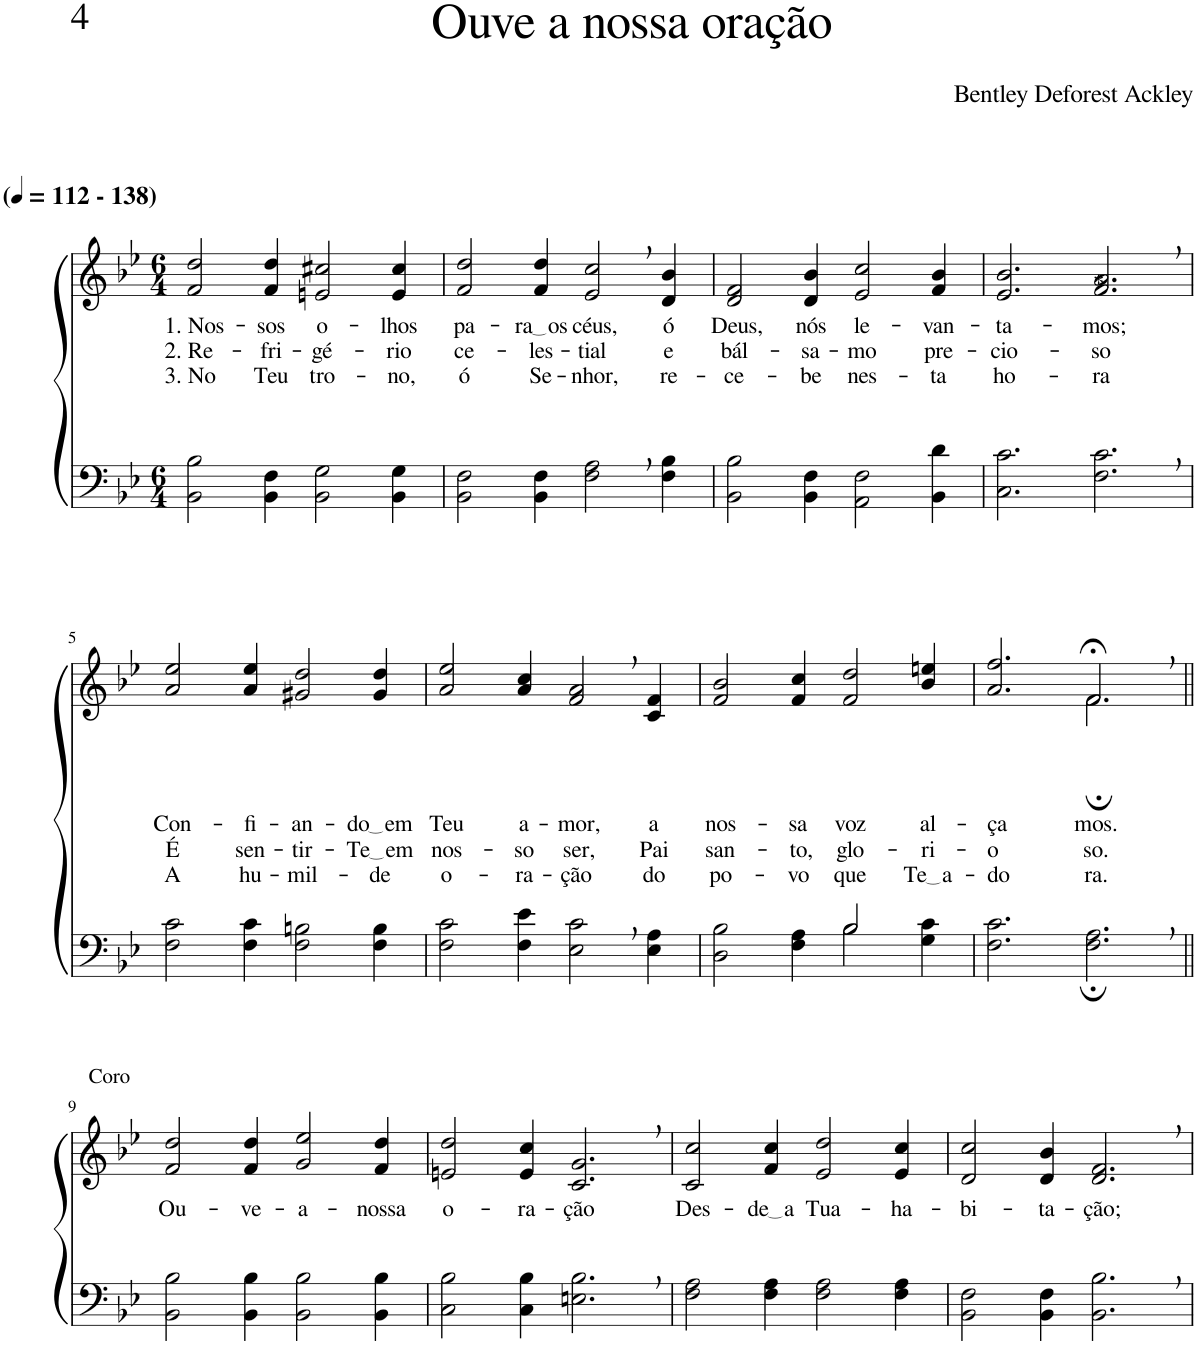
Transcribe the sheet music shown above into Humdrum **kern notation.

**kern	**kern	**text	**text	**text	**harte
*part2	*part1	*part1	*part1	*part1	*part1
*staff2	*staff1	*staff1	*staff1	*staff1	*
*I"Parte III e IV	*I"Parte I e II	*	*	*	*
*clefF4	*clefG2	*	*	*	*
*Trd1c2	*Trd1c2	*	*	*	*
*k[b-e-]	*k[b-e-]	*	*	*	*
*M6/4	*M6/4	*	*	*	*
*MM112	*MM112	*	*	*	*
=1	=1	=1	=1	=1	=1
!	!LO:TX:a:B:t=(	!	!	!	!
!	!LO:TX:a:B:t=- 138)	!	!	!	!
!	!	!LO:LY:b	!LO:LY:b	!LO:LY:b	!
2BB-\ 2B-\	2f/ 2dd/	1. Nos-	2. Re-	3. No	.
!	!	!LO:LY:b	!LO:LY:b	!LO:LY:b	!
4BB-\ 4F\	4f/ 4dd/	-sos	-fri-	Teu	.
!	!	!LO:LY:b	!LO:LY:b	!LO:LY:b	!
2BB-\ 2G\	2en/ 2cc#X/	o-	-gé-	tro-	.
!	!	!LO:LY:b	!LO:LY:b	!LO:LY:b	!
4BB-\ 4G\	4e/ 4cc#/	-lhos	-rio	-no,	.
=2	=2	=2	=2	=2	=2
!	!	!LO:LY:b	!LO:LY:b	!LO:LY:b	!
2BB-\ 2F\	2f/ 2dd/	pa-	ce-	ó	.
!	!	!LO:LY:b	!LO:LY:b	!LO:LY:b	!
4BB-\ 4F\	4f/ 4dd/	ra os	-les-	Se-	.
!	!	!LO:LY:b	!LO:LY:b	!LO:LY:b	!
2F\, 2A\,	2e-/, 2cc/,	céus,	-tial	-nhor,	.
!	!	!LO:LY:b	!LO:LY:b	!LO:LY:b	!
4F\ 4B-\	4d/ 4b-/	ó	e	re-	.
=3	=3	=3	=3	=3	=3
!	!	!LO:LY:b	!LO:LY:b	!LO:LY:b	!
2BB-\ 2B-\	2d/ 2f/	Deus,	bál-	-ce-	.
!	!	!LO:LY:b	!LO:LY:b	!LO:LY:b	!
4BB-\ 4F\	4d/ 4b-/	nós	-sa-	-be	.
!	!	!LO:LY:b	!LO:LY:b	!LO:LY:b	!
2AA\ 2F\	2e-/ 2cc/	le-	-mo	nes-	.
!	!	!LO:LY:b	!LO:LY:b	!LO:LY:b	!
4BB-\ 4d\	4f/ 4b-/	-van-	pre-	-ta	.
=4	=4	=4	=4	=4	=4
!	!	!LO:LY:b	!LO:LY:b	!LO:LY:b	!
2.C\ 2.c\	2.e-/ 2.b-/	-ta-	-cio-	ho-	.
!	!	!LO:LY:b	!LO:LY:b	!LO:LY:b	!LO:H:kt=*
2.F\, 2.c\,	2.f/, 2.a/,	-mos;	-so	-ra	N
!!LO:LB:g=z
=5	=5	=5	=5	=5	=5
!	!	!LO:LY:b	!LO:LY:b	!LO:LY:b	!
2F\ 2c\	2a/ 2ee-/	Con-	É	A	.
!	!	!LO:LY:b	!LO:LY:b	!LO:LY:b	!
4F\ 4c\	4a/ 4ee-/	-fi-	sen-	hu-	.
!	!	!LO:LY:b	!LO:LY:b	!LO:LY:b	!
2F\ 2Bn\	2g#X/ 2dd/	-an-	-tir-	-mil-	.
!	!	!LO:LY:b	!LO:LY:b	!LO:LY:b	!
4F\ 4B\	4g#/ 4dd/	do em	Te em	-de	.
=6	=6	=6	=6	=6	=6
!	!	!LO:LY:b	!LO:LY:b	!LO:LY:b	!
2F\ 2c\	2a/ 2ee-/	Teu	nos-	o-	.
!	!	!LO:LY:b	!LO:LY:b	!LO:LY:b	!
4F\ 4e-\	4a/ 4cc/	a-	-so	-ra-	.
!	!	!LO:LY:b	!LO:LY:b	!LO:LY:b	!
2E-\, 2c\,	2f/, 2a/,	-mor,	ser,	-ção	.
!	!	!LO:LY:b	!LO:LY:b	!LO:LY:b	!
4E-\ 4A\	4c/ 4f/	a	Pai	do	.
=7	=7	=7	=7	=7	=7
*^	*	*	*	*	*
!	!	!	!LO:LY:b	!LO:LY:b	!LO:LY:b	!
2.ryy	2D\ 2B-\	2f/ 2b-/	nos-	san-	po-	.
!	!	!	!LO:LY:b	!LO:LY:b	!LO:LY:b	!
.	4F\ 4A\	4f/ 4cc/	-sa	-to,	-vo	.
!	!	!	!LO:LY:b	!LO:LY:b	!LO:LY:b	!
2B-/	2B-\	2f/ 2dd/	voz	glo-	que	.
!	!	!	!LO:LY:b	!LO:LY:b	!LO:LY:b	!
4ryy	4G\ 4c\	4b-/ 4een/	al-	-ri-	Te a	.
=8	=8	=8	=8	=8	=8	=8
!	!	!	!LO:LY:b	!LO:LY:b	!LO:LY:b	!
*v	*v	*^	*	*	*	*
2.F\ 2.c\	2.a/ 2.ff/	2.ryy	-ça-	-o-	-do-	.
!	!	!	!LO:LY:b	!LO:LY:b	!LO:LY:b	!
2.F\;, 2.A\;,	2.f;<,/	2.f;\	-mos.	-so.	-ra.	.
!!LO:LB:g=z
=9||	=9||	=9||	=9||	=9||	=9||	=9||
!	!LO:TX:a:t=Coro	!	!	!	!	!
!	!	!	!LO:LY:b	!	!	!
*	*v	*v	*	*	*	*
2BB-\ 2B-\	2f/ 2dd/	Ou-	.	.	.
!	!	!LO:LY:b	!	!	!
4BB-\ 4B-\	4f/ 4dd/	-ve-	.	.	.
!	!	!LO:LY:b	!	!	!
2BB-\ 2B-\	2g/ 2ee-/	-a-	.	.	.
!	!	!LO:LY:b	!	!	!
4BB-\ 4B-\	4f/ 4dd/	-nossa	.	.	.
=10	=10	=10	=10	=10	=10
!	!	!LO:LY:b	!	!	!
2C\ 2B-\	2en/ 2dd/	o-	.	.	.
!	!	!LO:LY:b	!	!	!
4C\ 4B-\	4e/ 4cc/	-ra-	.	.	.
!	!	!LO:LY:b	!	!	!
2.En\, 2.B-\,	2.c/, 2.g/,	-ção	.	.	.
=11	=11	=11	=11	=11	=11
!	!	!LO:LY:b	!	!	!
2F\ 2A\	2c/ 2cc/	Des-	.	.	.
!	!	!LO:LY:b	!	!	!
4F\ 4A\	4f/ 4cc/	de a	.	.	.
!	!	!LO:LY:b	!	!	!
2F\ 2A\	2e-/ 2dd/	Tua-	.	.	.
!	!	!LO:LY:b	!	!	!
4F\ 4A\	4e-/ 4cc/	-ha-	.	.	.
=12	=12	=12	=12	=12	=12
!	!	!LO:LY:b	!	!	!
2BB-\ 2F\	2d/ 2cc/	-bi-	.	.	.
!	!	!LO:LY:b	!	!	!
4BB-\ 4F\	4d/ 4b-/	-ta-	.	.	.
!	!	!LO:LY:b	!	!	!
2.BB-\, 2.B-\,	2.d/, 2.f/,	-ção;	.	.	.
=	=	=	=	=	=
*-	*-	*-	*-	*-	*-
